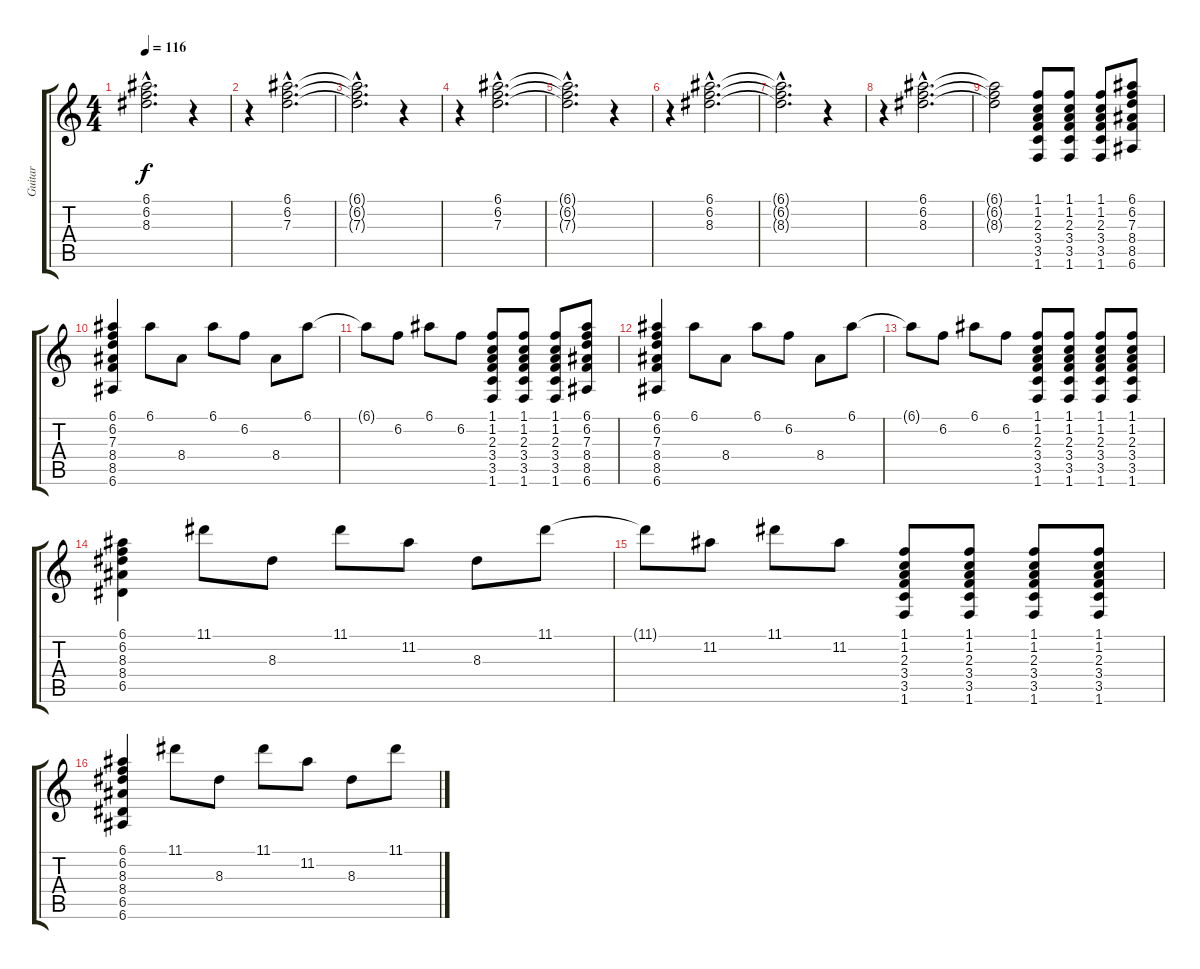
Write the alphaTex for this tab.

\track ("Guitar" "Guitar") {instrument electricguitarjazz}
\staff {score tabs}
\tuning (E4 B3 G3 D3 A2 E2) {hide}
\ts (4 4)
\tempo 116
\clef g2
\ks c
(6.1{hac t} 6.2{hac t} 8.3{hac t}).2{d dy f} r.4 |
r.4 (6.1{hac} 6.2{hac} 7.3{hac}).2{d} |
(6.1{hac t} 6.2{hac t} 7.3{hac t}).2{d} r.4 |
r.4 (6.1{hac} 6.2{hac} 7.3{hac}).2{d} |
(6.1{hac t} 6.2{hac t} 7.3{hac t}).2{d} r.4 |
r.4 (6.1{hac} 6.2{hac} 8.3{hac}).2{d} |
(6.1{hac t} 6.2{hac t} 8.3{hac t}).2{d} r.4 |
r.4 (6.1{hac} 6.2{hac} 8.3{hac}).2{d} |
(6.1{t} 6.2{t} 8.3{t}).2 (1.1 1.2 2.3 3.4 3.5 1.6).8 (1.1 1.2 2.3 3.4 3.5 1.6).8 (1.1 1.2 2.3 3.4 3.5 1.6).8 (6.1 6.2 7.3 8.4 8.5 6.6).8 |
(6.1 6.2 7.3 8.4 8.5 6.6).4 6.1.8 8.4.8 6.1.8 6.2.8 8.4.8 6.1.8 |
6.1{t}.8 6.2.8 6.1.8 6.2.8 (1.1 1.2 2.3 3.4 3.5 1.6).8 (1.1 1.2 2.3 3.4 3.5 1.6).8 (1.1 1.2 2.3 3.4 3.5 1.6).8 (6.1 6.2 7.3 8.4 8.5 6.6).8 |
(6.1 6.2 7.3 8.4 8.5 6.6).4 6.1.8 8.4.8 6.1.8 6.2.8 8.4.8 6.1.8 |
6.1{t}.8 6.2.8 6.1.8 6.2.8 (1.1 1.2 2.3 3.4 3.5 1.6).8 (1.1 1.2 2.3 3.4 3.5 1.6).8 (1.1 1.2 2.3 3.4 3.5 1.6).8 (1.1 1.2 2.3 3.4 3.5 1.6).8 |
(6.1 6.2 8.3 8.4 6.5).4 11.1.8 8.3.8 11.1.8 11.2.8 8.3.8 11.1.8 |
11.1{t}.8 11.2.8 11.1.8 11.2.8 (1.1 1.2 2.3 3.4 3.5 1.6).8 (1.1 1.2 2.3 3.4 3.5 1.6).8 (1.1 1.2 2.3 3.4 3.5 1.6).8 (1.1 1.2 2.3 3.4 3.5 1.6).8 |
(6.1 6.2 8.3 8.4 6.5 6.6).4 11.1.8 8.3.8 11.1.8 11.2.8 8.3.8 11.1.8
